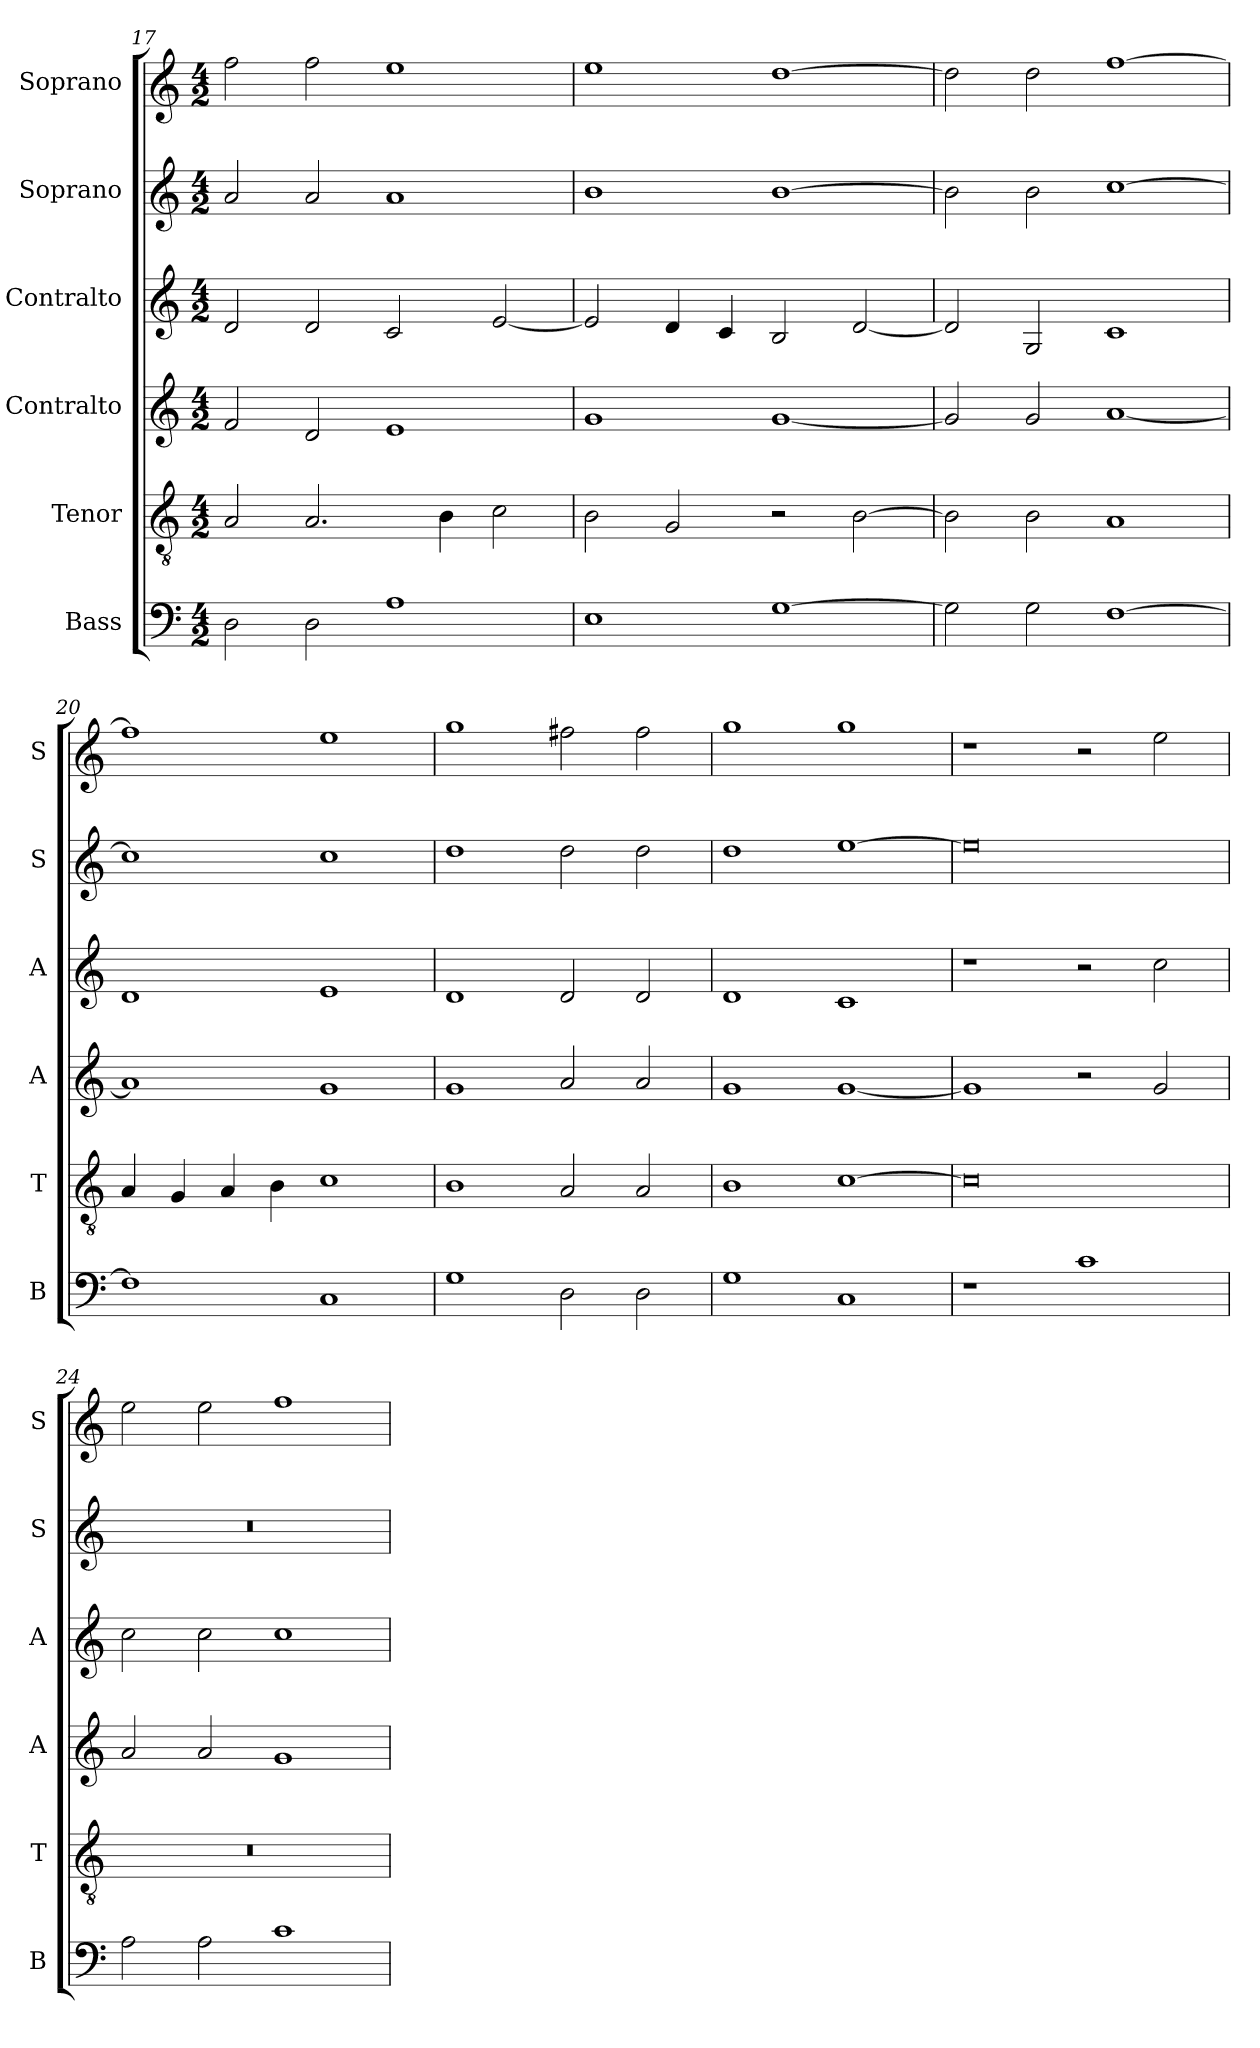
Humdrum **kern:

**kern	**kern	**kern	**kern	**kern	**kern
*part6	*part5	*part4	*part3	*part2	*part1
*staff6	*staff5	*staff4	*staff3	*staff2	*staff1
*I"Bass	*I"Tenor	*I"Contralto	*I"Contralto	*I"Soprano	*I"Soprano
*I'B	*I'T	*I'A	*I'A	*I'S	*I'S
*clefF4	*clefGv2	*clefG2	*clefG2	*clefG2	*clefG2
*k[]	*k[]	*k[]	*k[]	*k[]	*k[]
*C:ion	*C:ion	*C:ion	*C:ion	*C:ion	*C:ion
*M4/2	*M4/2	*M4/2	*M4/2	*M4/2	*M4/2
=17	=17	=17	=17	=17	=17
2D	2A	2f	2d	2a	2ff
2D	2.A	2d	2d	2a	2ff
1A	.	1e	2c	1a	1ee
.	4B	.	.	.	.
.	2c	.	[2e	.	.
=18	=18	=18	=18	=18	=18
1E	2B	1g	2e]	1b	1ee
.	2G	.	4d	.	.
.	.	.	4c	.	.
[1G	2r	[1g	2B	[1b	[1dd
.	[2B	.	[2d	.	.
=19	=19	=19	=19	=19	=19
2G]	2B]	2g]	2d]	2b]	2dd]
2G	2B	2g	2G	2b	2dd
[1F	1A	[1a	1c	[1cc	[1ff
=20	=20	=20	=20	=20	=20
1F]	4A	1a]	1d	1cc]	1ff]
.	4G	.	.	.	.
.	4A	.	.	.	.
.	4B	.	.	.	.
1C	1c	1g	1e	1cc	1ee
=21	=21	=21	=21	=21	=21
1G	1B	1g	1d	1dd	1gg
2D	2A	2a	2d	2dd	2ff#X
2D	2A	2a	2d	2dd	2ff#
=22	=22	=22	=22	=22	=22
1G	1B	1g	1d	1dd	1gg
1C	[1c	[1g	1c	[1ee	1gg
=23	=23	=23	=23	=23	=23
1r	0c]	1g]	1r	0ee]	1r
1c	.	2r	2r	.	2r
.	.	2g	2cc	.	2ee
=24	=24	=24	=24	=24	=24
2A	0r	2a	2cc	0r	2ee
2A	.	2a	2cc	.	2ee
1c	.	1g	1cc	.	1ff
=	=	=	=	=	=
*-	*-	*-	*-	*-	*-
